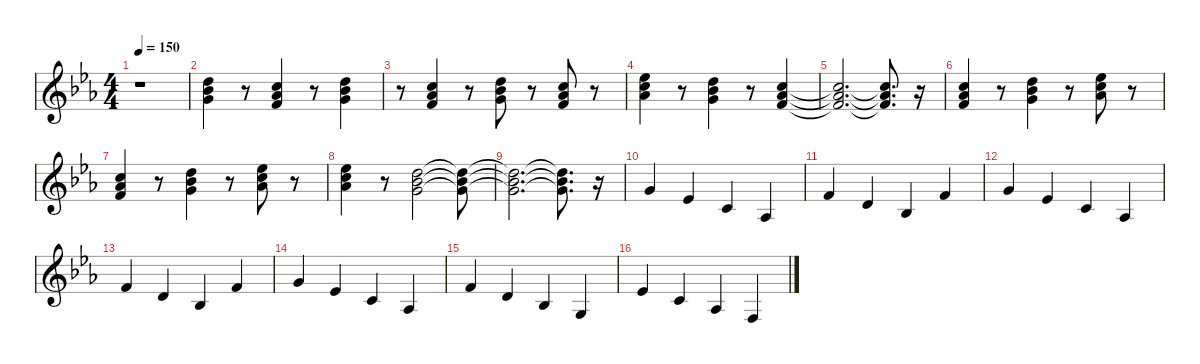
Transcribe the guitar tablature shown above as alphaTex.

\defaultSystemsLayout 4
\hideDynamics
\bracketExtendMode nobrackets
\singleTrackTrackNamePolicy hidden
\multiTrackTrackNamePolicy hidden
\firstSystemTrackNameMode fullname
\firstSystemTrackNameOrientation horizontal
\otherSystemsTrackNameOrientation horizontal
\track ("Track 2" "br.synth.") {instrument synthbrass1}
\staff {score}
\tuning (E4 B3 G3 D3 A2 E2)
\displaytranspose 3
\ts (4 4)
\beaming (8 2 2 2 2)
\tempo 150
\clef g2
\ks eb
r.1{dy f instrument synthbrass1 beam Down} |
(7.1{acc forcenatural} 8.2{acc b} 9.3{acc forcenatural}).4{beam Down} r.8{beam Down} (5.1{acc forcenatural} 6.2{acc b} 7.3{acc forcenatural}).4{beam Up} r.8{beam Up} (7.1{acc forcenatural} 8.2{acc b} 9.3{acc forcenatural}).4{beam Down} |
r.8{beam Down} (5.1{acc forcenatural} 6.2{acc b} 7.3{acc forcenatural}).4{beam Up} r.8{beam Up} (7.1{acc forcenatural} 8.2{acc b} 9.3{acc forcenatural}).8{beam Down} r.8{beam Down} (5.1{acc forcenatural} 6.2{acc b} 7.3{acc forcenatural}).8{beam Up} r.8{beam Up} |
(8.1{acc b} 10.2{acc forcenatural} 10.3{acc b}).4{beam Down} r.8{beam Down} (7.1{acc forcenatural} 8.2{acc b} 9.3{acc forcenatural}).4{beam Down} r.8{beam Down} (10.2{acc forcenatural} 10.3{acc b} 12.4{acc forcenatural}).4{beam Up} |
(10.2{t acc forcenatural} 10.3{t acc b} 12.4{t acc forcenatural}).2{d beam Up} (10.2{t acc forcenatural} 10.3{t acc b} 12.4{t acc forcenatural}).8{d beam Up} r.16{beam Up} |
(5.1{acc forcenatural} 6.2{acc b} 7.3{acc forcenatural}).4{beam Up} r.8{beam Up} (7.1{acc forcenatural} 8.2{acc b} 9.3{acc forcenatural}).4{beam Down} r.8{beam Down} (8.1{acc b} 10.2{acc forcenatural} 10.3{acc b}).8{beam Down} r.8{beam Down} |
(5.1{acc forcenatural} 6.2{acc b} 7.3{acc forcenatural}).4{beam Up} r.8{beam Up} (7.1{acc forcenatural} 8.2{acc b} 9.3{acc forcenatural}).4{beam Down} r.8{beam Down} (8.1{acc b} 10.2{acc forcenatural} 10.3{acc b}).8{beam Down} r.8{beam Down} |
(8.1{acc b} 10.2{acc forcenatural} 10.3{acc b}).4{beam Down} r.8{beam Down} (7.1{acc forcenatural} 8.2{acc b} 9.3{acc forcenatural}).2{beam Down} (7.1{t acc forcenatural} 8.2{t acc b} 9.3{t acc forcenatural}).8{beam Down} |
(7.1{t acc forcenatural} 8.2{t acc b} 9.3{t acc forcenatural}).2{d beam Down} (7.1{t acc forcenatural} 8.2{t acc b} 9.3{t acc forcenatural}).8{d beam Down} r.16{beam Down} |
0.1{acc forcenatural}.4{dy fff beam Up} 1.2{acc b}.4{dy ff beam Up} 2.3{acc forcenatural}.4{beam Up} 3.4{acc b}.4{beam Up} |
3.2{acc forcenatural}.4{dy fff beam Up} 4.3{acc forcenatural}.4{beam Up} 5.4{acc b}.4{dy ff beam Up} 3.2{acc forcenatural}.4{dy fff beam Up} |
0.1{acc forcenatural}.4{beam Up} 1.2{acc b}.4{beam Up} 2.3{acc forcenatural}.4{dy ff beam Up} 3.4{acc b}.4{beam Up} |
3.2{acc forcenatural}.4{dy fff beam Up} 4.3{acc forcenatural}.4{beam Up} 5.4{acc b}.4{beam Up} 3.2{acc forcenatural}.4{beam Up} |
0.1{acc forcenatural}.4{beam Up} 1.2{acc b}.4{beam Up} 2.3{acc forcenatural}.4{beam Up} 3.4{acc b}.4{dy ff beam Up} |
3.2{acc forcenatural}.4{dy fff beam Up} 4.3{acc forcenatural}.4{beam Up} 5.4{acc b}.4{beam Up} 2.4{acc forcenatural}.4{beam Up} |
1.2{acc b}.4{beam Up} 2.3{acc forcenatural}.4{beam Up} 3.4{acc b}.4{beam Up} 0.4{acc forcenatural}.4{beam Up}
